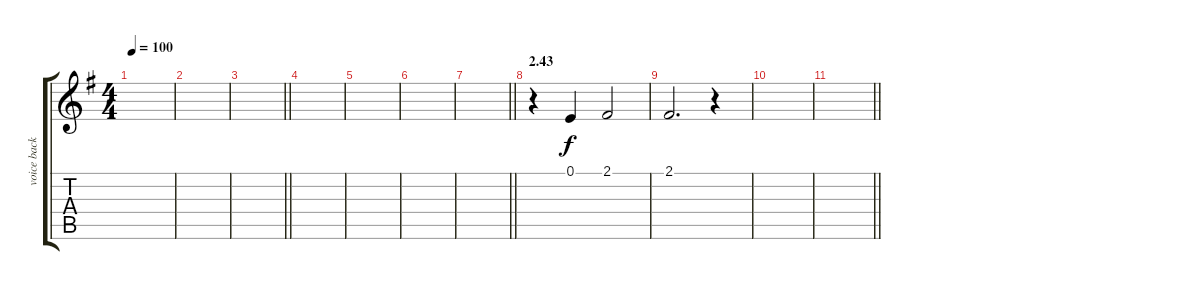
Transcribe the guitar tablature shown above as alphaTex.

\track ("voice back" "voice back") {instrument bassoon}
\staff {score tabs}
\tuning (E4 B3 G3 D3 A2 E2) {hide}
\ts (4 4)
\tempo 100
\clef g2
\ks g
|
|
\barLineRight lightlight
|
|
|
|
\barLineRight lightlight
|
\section ("" "2.43")
r.4 0.1.4 2.1.2 |
2.1.2{d} r.4 |
|
\barLineRight lightlight
